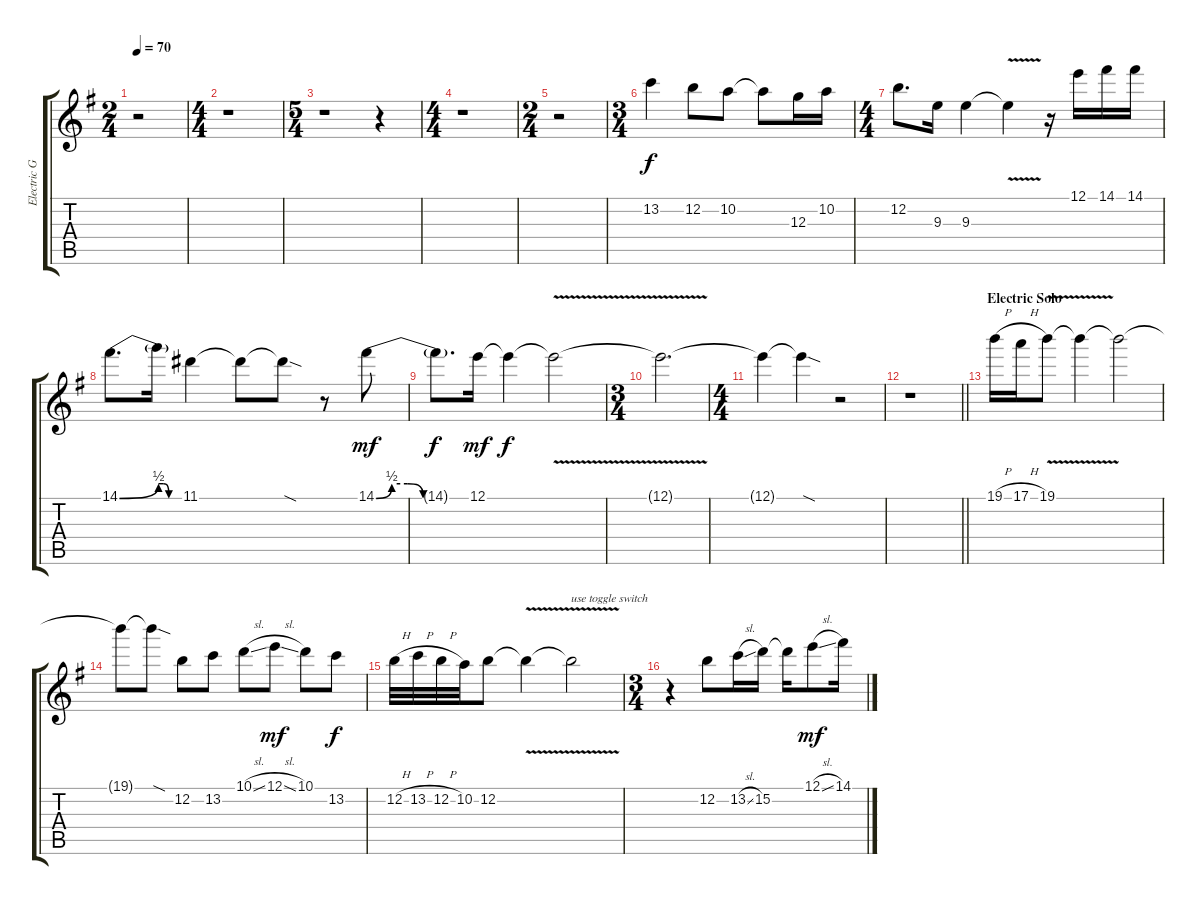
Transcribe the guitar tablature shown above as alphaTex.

\track ("Electric Guitar" "Electric G") {instrument overdrivenguitar}
\staff {score tabs}
\tuning (E4 B3 G3 D3 A2 E2) {hide}
\ts (2 4)
\tempo 70
\clef g2
\ks eminor
r.2{dy f} |
\ts (4 4)
r.1 |
\ts (5 4)
r.1 r.4 |
\ts (4 4)
r.1 |
\ts (2 4)
r.2 |
\ts (3 4)
13.2.4 12.2.8 10.2.8 10.2{t}.8 12.3.16 10.2.16 |
\ts (4 4)
12.2.8{d} 9.3.16 9.3.4 9.3{v t}.4 r.16 12.1.16 14.1.16 14.1.16 |
14.1{be (bend 0 0 60 2)}.8{d} 14.1{be (custom 0 2 15 2 30 0 60 0) t}.16 11.1.4 11.1{t}.8 11.1{sod t}.8 r.8 14.1{be (custom 0 0 10 2 20 2 30 0 60 0)}.8{dy mf} |
14.1{t}.8{d dy f} 12.1.16{dy mf} 12.1{t}.4{dy f} 12.1{v t}.2{volume 4} |
\ts (3 4)
12.1{t}.2{d} |
\ts (4 4)
12.1{t}.4 12.1{sod t}.4 r.2 |
\barLineRight lightlight
r.1 |
\section ("" "Electric Solo")
19.1{h}.16{volume 13} 17.1{h}.16 19.1{v}.8 19.1{t}.4 19.1{t}.2 |
19.1{t}.8 19.1{sod t}.8 12.2.8 13.2.8 10.1{sl}.8 12.1{sl}.8{dy mf} 10.1.8 13.2.8{dy f} |
12.2{h}.32 13.2{h}.32 12.2{h}.32 10.2.32 12.2.8 12.2{v t}.4 12.2{t}.2{txt "use toggle switch"} |
\ts (3 4)
r.4 12.2.8 13.2{sl}.16 15.2.16 15.2{t}.16 12.1{sl}.8{dy mf} 14.1.16
